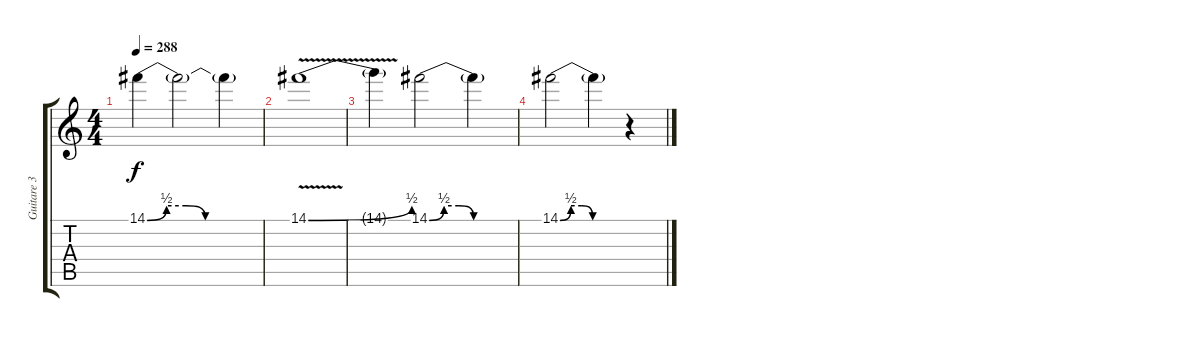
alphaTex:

\track ("Guitare 3" "Guitare 3") {instrument distortionguitar}
\staff {score tabs}
\tuning (E4 B3 G3 D3 A2 E2) {hide}
\ts (4 4)
\tempo 288
\clef g2
\ks c
14.1{be (custom 0 0 10 2 20 2 30 0 60 0)}.4{dy f} 14.1{t}.2 14.1{t}.4 |
14.1{be (bend 0 0 60 2) v}.1 |
14.1{t}.4 14.1{be (custom 0 0 10 2 20 2 30 0 60 0)}.2 14.1{t}.4 |
14.1{be (custom 0 0 10 2 20 2 30 0 60 0)}.2 14.1{t}.4 r.4
